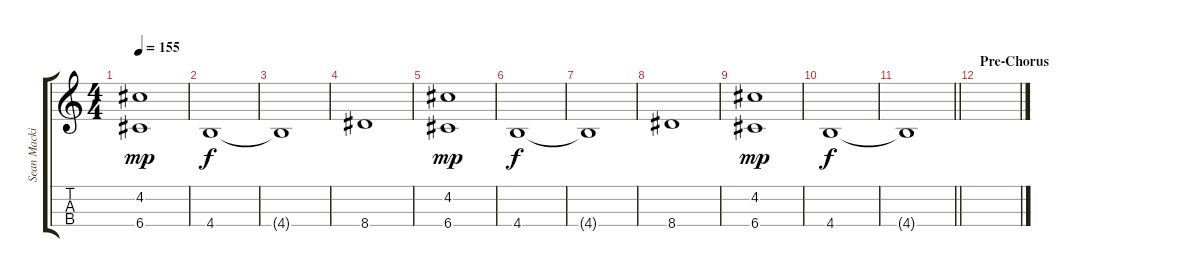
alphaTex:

\track ("Sean Mackin - Violin" "Sean Macki") {instrument violin}
\staff {score tabs}
\tuning (E5 A4 D4 G3) {hide}
\ts (4 4)
\tempo 155
\clef g2
\ks c
(4.2 6.4).1{dy mp} |
4.4.1{dy f} |
4.4{t}.1 |
8.4.1 |
(4.2 6.4).1{dy mp} |
4.4.1{dy f} |
4.4{t}.1 |
8.4.1 |
(4.2 6.4).1{dy mp} |
4.4.1{dy f} |
\barLineRight lightlight
4.4{t}.1 |
\section ("" "Pre-Chorus")
